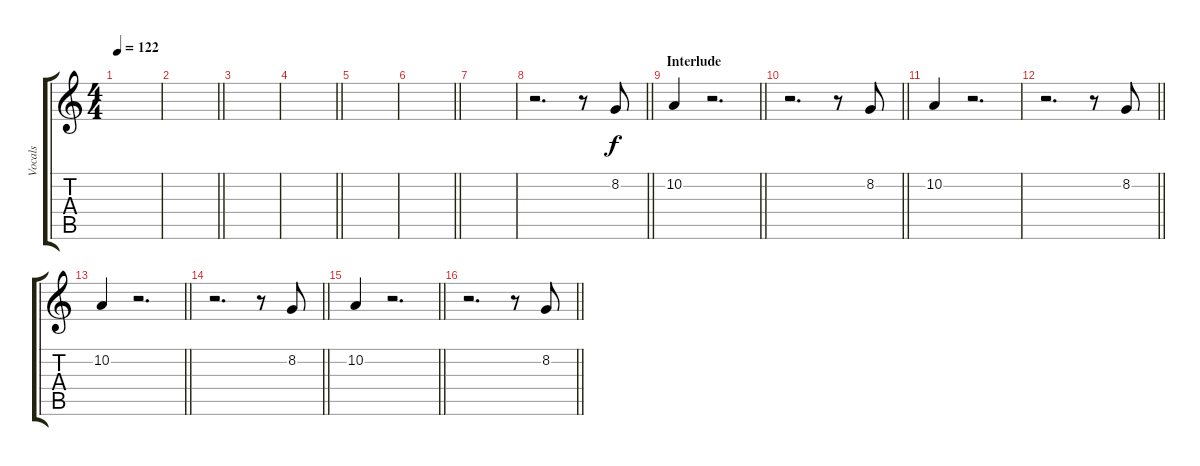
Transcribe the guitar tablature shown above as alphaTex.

\track ("Vocals" "Vocals") {instrument oboe}
\staff {score tabs}
\tuning (E4 B3 G3 D3 A2 E2) {hide}
\ts (4 4)
\tempo 122
\clef g2
\ks c
|
\barLineRight lightlight
|
|
\barLineRight lightlight
|
|
\barLineRight lightlight
|
|
\barLineRight lightlight
r.2{d} r.8 8.2.8 |
\section ("" "Interlude")
\barLineRight lightlight
10.2.4 r.2{d} |
\barLineRight lightlight
r.2{d} r.8 8.2.8 |
10.2.4 r.2{d} |
\barLineRight lightlight
r.2{d} r.8 8.2.8 |
\barLineRight lightlight
10.2.4 r.2{d} |
\barLineRight lightlight
r.2{d} r.8 8.2.8 |
\barLineRight lightlight
10.2.4 r.2{d} |
\barLineRight lightlight
r.2{d} r.8 8.2.8
